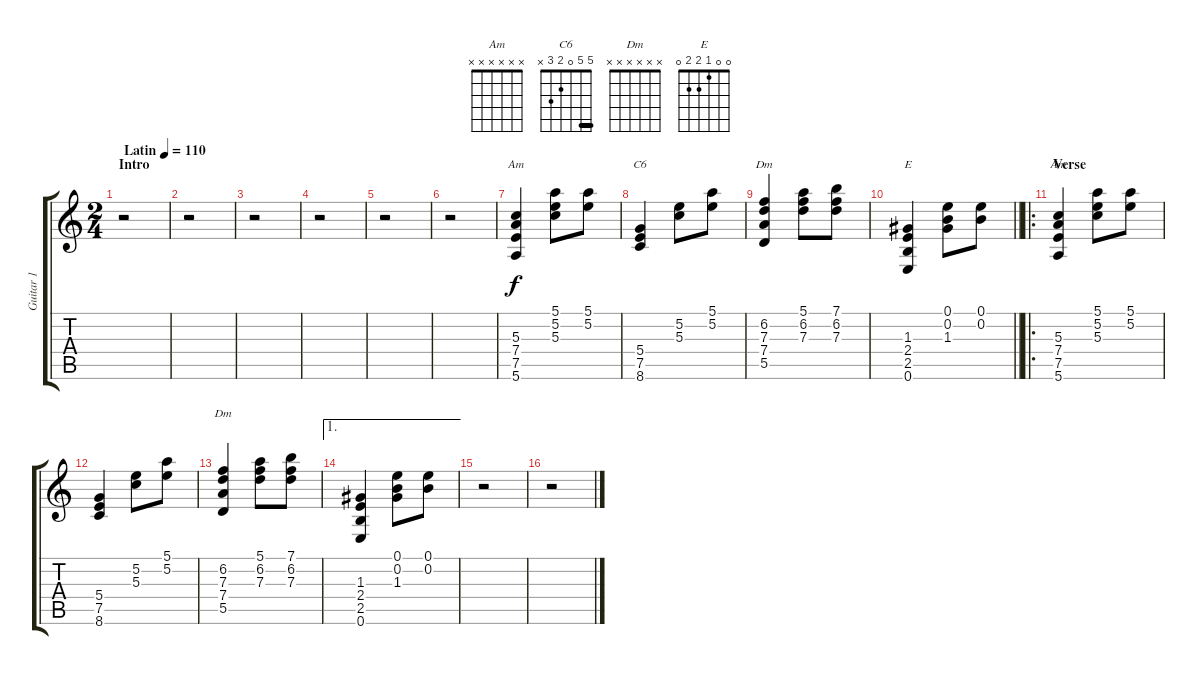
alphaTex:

\track ("Guitar 1" "Guitar 1") {instrument acousticguitarsteel}
\staff {score tabs}
\tuning (E4 B3 G3 D3 A2 E2) {hide}
\chord ("Am" 5 5 5 7 7 5) {firstfret 3 barre 5}
\chord ("C6" 5 5 0 2 3 x) {barre 5}
\chord ("Dm" 5 6 7 7 5 x) {firstfret 3 barre 0}
\chord ("E" 0 0 1 2 2 0)
\chord ("Am" x x x x x x)
\chord ("Dm" x x x x x x)
\ts (2 4)
\section ("" "Intro")
\tempo (110 "Latin")
\clef g2
\ks aminor
r.2{dy f instrument acousticguitarsteel} |
r.2 |
r.2 |
r.2 |
r.2 |
r.2 |
(5.3 7.4 7.5 5.6).4{ch "Am"} (5.1 5.2 5.3).8 (5.1 5.2).8 |
(5.4 7.5 8.6).4{ch "C6"} (5.2 5.3).8 (5.1 5.2).8 |
(6.2 7.3 7.4 5.5).4{ch "Dm"} (5.1 6.2 7.3).8 (7.1 6.2 7.3).8 |
\barLineRight lightlight
(1.3 2.4 2.5 0.6).4{ch "E"} (0.1 0.2 1.3).8 (0.1 0.2).8 |
\ro
\section ("" "Verse")
(5.3 7.4 7.5 5.6).4{ch "Am"} (5.1 5.2 5.3).8 (5.1 5.2).8 |
(5.4 7.5 8.6).4 (5.2 5.3).8 (5.1 5.2).8 |
(6.2 7.3 7.4 5.5).4{ch "Dm"} (5.1 6.2 7.3).8 (7.1 6.2 7.3).8 |
\ae 1
(1.3 2.4 2.5 0.6).4 (0.1 0.2 1.3).8 (0.1 0.2).8 |
r.2 |
r.2
